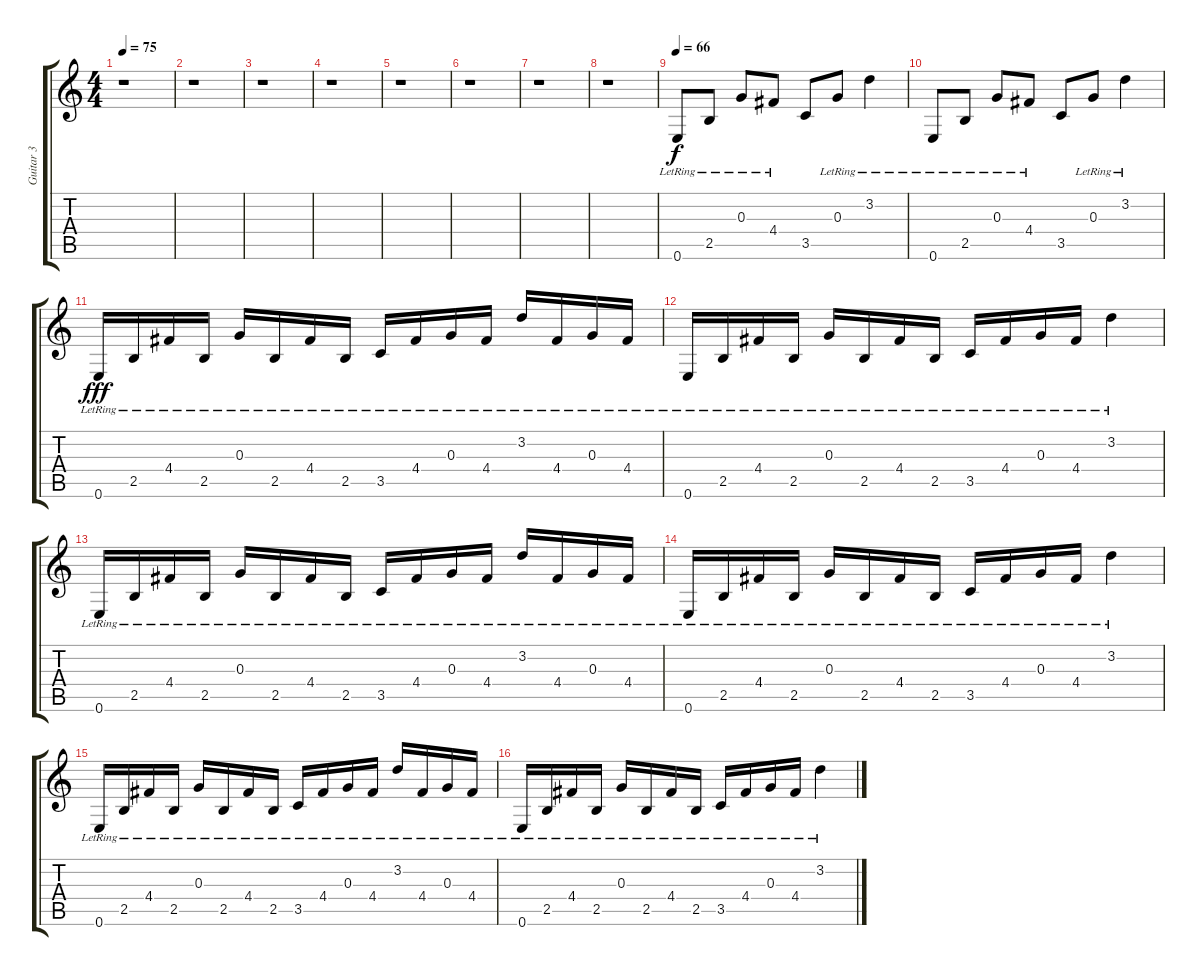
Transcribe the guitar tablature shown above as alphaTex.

\track ("Guitar 3" "Guitar 3") {instrument distortionguitar}
\staff {score tabs}
\tuning (E4 B3 G3 D3 A2 E2) {hide}
\ts (4 4)
\tempo 75
\clef g2
\ks c
r.1{dy f instrument distortionguitar} |
r.1 |
r.1 |
r.1 |
r.1 |
r.1 |
r.1 |
r.1 |
\tempo 66
0.6{lr}.8 2.5{lr}.8 0.3{lr}.8 4.4{lr}.8 3.5.8 0.3{lr}.8 3.2{lr}.4 |
0.6{lr}.8 2.5{lr}.8 0.3{lr}.8 4.4{lr}.8 3.5.8 0.3{lr}.8 3.2{lr}.4 |
0.6{lr}.16{dy fff} 2.5{lr}.16 4.4{lr}.16 2.5{lr}.16 0.3{lr}.16 2.5{lr}.16 4.4{lr}.16 2.5{lr}.16 3.5{lr}.16 4.4{lr}.16 0.3{lr}.16 4.4{lr}.16 3.2{lr}.16 4.4{lr}.16 0.3{lr}.16 4.4{lr}.16 |
0.6{lr}.16 2.5{lr}.16 4.4{lr}.16 2.5{lr}.16 0.3{lr}.16 2.5{lr}.16 4.4{lr}.16 2.5{lr}.16 3.5{lr}.16 4.4{lr}.16 0.3{lr}.16 4.4{lr}.16 3.2{lr}.4 |
0.6{lr}.16 2.5{lr}.16 4.4{lr}.16 2.5{lr}.16 0.3{lr}.16 2.5{lr}.16 4.4{lr}.16 2.5{lr}.16 3.5{lr}.16 4.4{lr}.16 0.3{lr}.16 4.4{lr}.16 3.2{lr}.16 4.4{lr}.16 0.3{lr}.16 4.4{lr}.16 |
0.6{lr}.16 2.5{lr}.16 4.4{lr}.16 2.5{lr}.16 0.3{lr}.16 2.5{lr}.16 4.4{lr}.16 2.5{lr}.16 3.5{lr}.16 4.4{lr}.16 0.3{lr}.16 4.4{lr}.16 3.2{lr}.4 |
0.6{lr}.16 2.5{lr}.16 4.4{lr}.16 2.5{lr}.16 0.3{lr}.16 2.5{lr}.16 4.4{lr}.16 2.5{lr}.16 3.5{lr}.16 4.4{lr}.16 0.3{lr}.16 4.4{lr}.16 3.2{lr}.16 4.4{lr}.16 0.3{lr}.16 4.4{lr}.16 |
0.6{lr}.16 2.5{lr}.16 4.4{lr}.16 2.5{lr}.16 0.3{lr}.16 2.5{lr}.16 4.4{lr}.16 2.5{lr}.16 3.5{lr}.16 4.4{lr}.16 0.3{lr}.16 4.4{lr}.16 3.2{lr}.4
